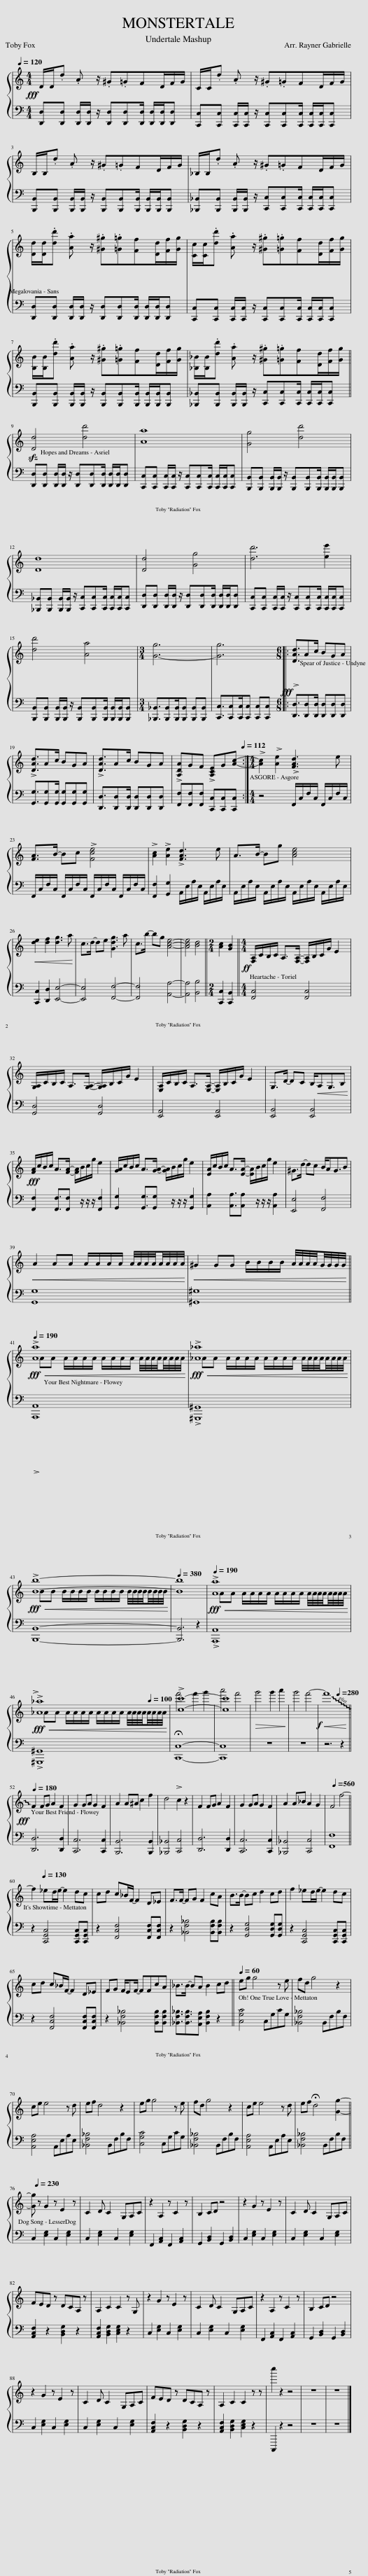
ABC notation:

X:1
%%score { ( 1 3 ) | 2 }
L:1/8
Q:1/4=120
M:4/4
I:linebreak $
K:C
V:1 treble
V:3 treble
V:2 bass
V:1
 D/D/.d .A z/ .^G.=GFD/F/G/ | C/C/.d .A z/ .^G.=GFD/F/G/ |$ B,/B,/.d .A z/ .^G.=GFD/F/G/ | _B,/B,/.d .A z/ .^G.=GFD/F/G/ |$ [Dd]/[Dd]/.[dd'] .[Aa] z/ .[^G^g].[=G=g][Ff][Dd]/[Ff]/[Gg]/ | %5
 [Cc]/[Cc]/.[dd'] .[Aa] z/ .[^G^g].[=G=g][Ff][Dd]/[Ff]/[Gg]/ |$ [B,B]/[B,B]/.[dd'] .[Aa] z/ .[^G^g].[=G=g][Ff][Dd]/[Ff]/[Gg]/ | [_B,_B]/[B,B]/.[dd'] .[Aa] z/ .[^G^g].[=G=g][Ff][Dd]/[Ff]/[Gg]/ ||$!sfz! [Dd]4 [dd']4 | [Aa]8 | %10
 [Gg]4 [dd']4 |$ [Dd]8 | [Dd]4 [Gg]4 | [dd']6 [ee']2 |$ [dd']4 [Aa]4 | %15
[M:3/4] [G-g]6 | [Gg]6 |:[M:6/8]!fff! !>![DAd]3/2Ac/ BGA |$ !>![DAd]3/2Ac/ BGA | !>![DAd]3/2Ac/ BGA | %20
 !>![A,DA]GF !>![A,CE]G[Ac]- :|[M:4/4][Q:1/4=112] !>![Ac]2 !>![Ae]2 !>![FAd]3 e |$ [FA]>B- Bc !>![Fce]4 | !>![Ac]2 !>![Ae]2 !>![FAd]3 e | A>B- Bg [Ace]4 |$ %25
!<(! [de]2 [df]2 [dg]3 a!<)! | c>d- de [Gdg]3 a | c>b- bg [Ace]4- | [Ace]4 [Bd]4 ||[M:2/4] [Ac]2 [GB]2 || %30
[M:4/4]!ff! [F,A,]/C/B,/C/ A,>[F,A,]- [F,A,]/B,/C/G/ E2 |$ [G,A,]/C/B,/C/ A,>[G,A,]- [G,A,]/B,/C/G/ E2 | [E,A,]/C/B,/C/ A,>[E,A,]- [E,A,]/B,/C/G/ E2 | G,>D- DC B,/!<(!A,G,3/2B,!<)! |$!fff! [FA]/c/B/c/ A>[FA]- [FA]/B/c/g/ e2 | %35
 [GA]/c/B/c/ A>[GA]- [GA]/B/c/g/ e2 | [EA]/c/B/c/ A>[EA]- [EA]/B/c/g/ e2 | ^G>d- dc B/AG3/2B |$!<(! A2 AA A/A/A/A/ A/4A/4A/4A/4A/4A/4A/4A/4!<)! |!<(! ^G2 GG B/B/B/B/ A/4A/4A/4A/4G/4G/4G/4G/4!<)! ||$ %40
!fff![Q:1/4=190]!<(! !>![Aa]8!<)! |!fff!!<(! !>![_A_a]8!<)! |$!fff!!<(! !>![Bb]8-!<)! |[Q:1/4=380] [Bb]8 |!fff![Q:1/4=190]!<(! !>![Aa]8!<)! |$ %45
!fff!!<(! !>![_A_a]8!<)! |[Q:1/4=100] !>![cc']8- | [cc']8 | g'4 g'2 a'2 | g'4!f! f'4- | %50
[Q:1/4=280]!<(! !~(!f'8!<)! ||$[Q:1/4=180] !~)!F2 FG A2 F2 | G2 GA G2 F2 | A2 A^A c2 f2 | d4 c2 z2 | %55
 F2 FG A2 F2 | G2 GA G2 F2 | A2 A_B A2 G2 | F4[Q:1/4=560] f4- ||$ f2[Q:1/4=130] _ed/e/- e2 dc | %60
 cd c_B/F/- F2 D_E | F>F- FG F2 cA | B>B- Bc d2 cd | f2 _ed/e/- e2 dc |$ cd c_B/F/- F2 D_E | %65
 FG F/EF/- FFcA | _B>B- BA B2 cd ||[Q:1/4=60] eg g4 z e | fd g4 z2 |$ ce e4 z d | %70
 ef d4 z2 | eg g4 z e | fd g4 z2 | ce e4 z d | ef !fermata!d4 [Gg]2- ||$ %75
[Q:1/4=230] [Gg] z G2 z E2 z | C2 D C2 G,A,C | z2 A,2 z C2 z | B,2 CD z4 | z2 G2 z E2 z | %80
 C2 D C2 G,A,C |$ FED z DCA, z | A,2 C2 C2 z G, | z2 G2 z E2 z | C2 D C2 G,A,C | %85
 z2 A,2 z C2 z | B,2 CD z4 |$ z2 G2 z E2 z | C2 D C2 G,A,C | FED z DCA, z | %90
 A,2 C2 C2 z z | c''2 z2 z4 | z8 | z8 |] %94
V:2
!fff! [D,,D,][D,,D,] [D,,D,]/[D,,D,]/ z/ [D,,D,][D,,D,][D,,D,]/ [D,,D,]/[D,,D,]/[D,,D,] | [C,,C,][C,,C,] [C,,C,]/[C,,C,]/ z/ [C,,C,][C,,C,][C,,C,]/ [C,,C,]/[C,,C,]/[C,,C,] |$ [B,,,B,,][B,,,B,,] [B,,,B,,]/[B,,,B,,]/ z/ [B,,,B,,][B,,,B,,][B,,,B,,]/ [B,,,B,,]/[B,,,B,,]/[B,,,B,,] | [_B,,,_B,,][B,,,B,,] [B,,,B,,]/[B,,,B,,]/ z/ [C,,C,][C,,C,][C,,C,]/ [C,,C,]/[C,,C,]/[C,,C,] |$ [D,,D,][D,,D,] [D,,D,]/[D,,D,]/ z/ [D,,D,][D,,D,][D,,D,]/ [D,,D,]/[D,,D,]/[D,,D,] | %5
 [C,,C,][C,,C,] [C,,C,]/[C,,C,]/ z/ [C,,C,][C,,C,][C,,C,]/ [C,,C,]/[C,,C,]/[C,,C,] |$ [B,,,B,,][B,,,B,,] [B,,,B,,]/[B,,,B,,]/ z/ [B,,,B,,][B,,,B,,][B,,,B,,]/ [B,,,B,,]/[B,,,B,,]/[B,,,B,,] | [_B,,,_B,,][B,,,B,,] [B,,,B,,]/[B,,,B,,]/ z/ [C,,C,][C,,C,][C,,C,]/ [C,,C,]/[C,,C,]/[C,,C,] ||$ [D,,D,][D,,D,] [D,,D,]/[D,,D,]/ z/ [D,,D,][D,,D,][D,,D,]/ [D,,D,]/[D,,D,]/[D,,D,] | [C,,C,][C,,C,] [C,,C,]/[C,,C,]/ z/ [C,,C,][C,,C,][C,,C,]/ [C,,C,]/[C,,C,]/[C,,C,] | %10
 [B,,,B,,][B,,,B,,] [B,,,B,,]/[B,,,B,,]/ z/ [B,,,B,,][B,,,B,,][B,,,B,,]/ [B,,,B,,]/[B,,,B,,]/[B,,,B,,] |$ [_B,,,_B,,][B,,,B,,] [B,,,B,,]/[B,,,B,,]/ z/ [C,,C,][C,,C,][C,,C,]/ [C,,C,]/[C,,C,]/[C,,C,] | [D,,D,][D,,D,] [D,,D,]/[D,,D,]/ z/ [D,,D,][D,,D,][D,,D,]/ [D,,D,]/[D,,D,]/[D,,D,] | [C,,C,][C,,C,] [C,,C,]/[C,,C,]/ z/ [C,,C,][C,,C,][C,,C,]/ [C,,C,]/[C,,C,]/[C,,C,] |$ [B,,,B,,][B,,,B,,] [B,,,B,,]/[B,,,B,,]/ z/ [B,,,B,,][B,,,B,,][B,,,B,,]/ [B,,,B,,]/[B,,,B,,]/[B,,,B,,] | %15
[M:3/4] [_B,,,_B,,]3/2[B,,,B,,][B,,,B,,]/[B,,,B,,] [B,,,B,,][B,,,B,,] | [C,,C,]3/2[C,,C,][C,,C,]/[C,,C,] [C,,C,][C,,C,] |:[M:6/8] [D,,D,]3/2[D,,D,][D,,D,]/ [D,,D,][D,,D,][D,,D,] |$ [G,,G,]3/2[G,,G,][G,,G,]/ [G,,G,][G,,G,][G,,G,] | [D,,D,]3/2[D,,D,][D,,D,]/ [D,,D,][D,,D,][D,,D,] | %20
 [F,,F,][F,,F,][F,,F,] [C,,C,][C,,C,][C,,C,] :|[M:4/4] z4 F,,/C,/F,/C,/ F,,/C,/F,/C,/ |$ F,,/C,/F,/C,/ F,,/C,/F,/C,/ F,,/C,/F,/C,/ F,,/C,/F,/C,/ | [F,,F,]2 [G,,G,]2 A,,/E,/A,/E,/ A,,/E,/A,/E,/ | A,,/E,/A,/E,/ A,,/E,/A,/E,/ A,,/E,/A,/E,/ A,,/E,/A,/E,/ |$ %25
 [C,,C,]2 [D,,D,]2 [E,,E,]4- | [E,,E,]4 [F,,F,]4- | [F,,F,]4 [A,,A,]4- | [A,,A,]4 [B,,B,]4 ||[M:2/4] [C,,C,]2 [C,,B,,]2 || %30
[M:4/4] [F,,C,]4 [F,,C,]4 |$ [G,,D,]4 [G,,D,]4 | [E,,A,,]4 [E,,A,,]4 | [E,,B,,]4 [E,,B,,]4 |$ [F,,F,]2 [F,,F,]3/2[F,,F,] z/ z/ z/ [F,,F,]2 | %35
 [G,,G,]2 [G,,G,]3/2[G,,G,] z/ z/ z/ [G,,G,]2 | [A,,A,]2 [A,,A,]3/2[A,,A,] z/ z/ z/ [A,,A,]2 | [E,,E,]4 [F,,F,]4 |$ [G,,G,]8 | [^G,,^G,]8 ||$ %40
 !>![A,,,A,,]8 | !>![^G,,,^G,,]8 |$ !>![B,,,B,,]8- | [B,,,B,,]6 z2 | !>![A,,,A,,]8 |$ %45
 !>![^G,,,^G,,]8 | !>!!fermata![C,,C,]8- | [C,,C,]8 |!>(! z8!>)! | z8 | %50
 z6 z2 ||$!fff! [D,,D,]6 [D,,D,]2 | [C,,C,]6 [C,,C,]2 | [B,,,B,,]6 [B,,,B,,]2 | [_B,,,_B,,]4 [C,,C,]4 | %55
 [D,,D,]6 [D,,D,]2 | [C,,C,]6 [C,,C,]2 | [_B,,,_B,,]4 [C,,C,]4 | [F,,F,]8 ||$ z2 [C,,G,,C,]4 [C,,G,,C,][C,,G,,C,] | %60
 z2 [F,,C,F,]4 [F,,C,F,][F,,C,F,] | z2 [_B,,F,_B,]4 [B,,F,B,][B,,F,B,] | z2 [G,,D,G,]4 [G,,D,G,][G,,D,G,] | z2 [C,,G,,C,]4 [C,,G,,C,][C,,G,,C,] |$ z2 [F,,C,F,]4 [F,,C,F,][F,,C,F,] | %65
 z2 [_B,,F,_B,]4 [B,,F,B,][B,,F,B,] | [_B,,F,_B,]3/2[B,,F,B,]3/2[A,,E,A,] [B,,F,B,]2 z2 || [C,G,C]4 C,G,CG, | [_B,,F,_B,]4 B,,F,B,F, |$ [A,,E,A,]4 A,,E,A,E, | %70
 [_B,,F,_B,]4 B,,F,B,F, | [C,G,C]4 C,G,CG, | [_B,,F,_B,]4 B,,F,B,F, | [A,,E,A,]4 A,,E,A,E, | [_B,,F,_B,]4 B,,F,B,F, ||$ %75
 C,2 [E,G,]2 C,2 [E,G,]2 | C,2 [E,G,]2 C,2 [E,G,]2 | F,,2 [A,,C,]2 F,,2 [A,,C,]2 | G,,2 [B,,D,]2 G,,2 [B,,D,]2 | C,2 [E,G,]2 C,2 [E,G,]2 | %80
 C,2 [E,G,]2 C,2 [E,G,]2 |$ [A,,C,F,]2 z2 [B,,D,G,]2 z2 | [A,,C,F,]2 [B,,D,G,]2 [C,E,G,]2 z2 | C,2 [E,G,]2 C,2 [E,G,]2 | C,2 [E,G,]2 C,2 [E,G,]2 | %85
 F,,2 [A,,C,]2 F,,2 [A,,C,]2 | G,,2 [B,,D,]2 G,,2 [B,,D,]2 |$ C,2 [E,G,]2 C,2 [E,G,]2 | C,2 [E,G,]2 C,2 [E,G,]2 | [A,,C,F,]2 z2 [B,,D,G,]2 z2 | %90
 [A,,C,F,]2 [B,,D,G,]2 [C,E,G,]2 z2 | C,,,2 z2 z4 | z8 | z8 |] %94
V:3
 x8 | x8 |$ x8 | x8 |$ x8 | %5
 x8 |$ x8 | x8 ||$ x8 | x8 | %10
 x8 |$ x8 | x8 | x8 |$ x8 | %15
[M:3/4] x6 | x6 |:[M:6/8] x6 |$ x6 | x6 | %20
 x6 :|[M:4/4] x8 |$ x8 | x8 | x8 |$ %25
 x8 | x8 | x8 | x8 ||[M:2/4] x4 || %30
[M:4/4] x8 |$ x8 | x8 | x8 |$ x8 | %35
 x8 | x8 | x8 |$ x8 | x8 ||$ %40
 AA A/A/A/A/ A/A/A/A/ A/4A/4A/4A/4A/4A/4A/4A/4 | _AA A/A/A/A/ A/A/A/A/ A/4A/4A/4A/4A/4A/4A/4A/4 |$ BB B/B/B/B/ B/B/B/B/ B/4B/4B/4B/4B/4B/4B/4B/4 | x8 | AA A/A/A/A/ A/A/A/A/ A/4A/4A/4A/4A/4A/4A/4A/4 |$ %45
 _AA A/A/A/A/ A/A/A/A/ A/4A/4A/4A/4A/4A/4A/4A/4 | f'4 f'2 g'2 | a'4 f'4 | x8 | x8 | %50
 x8 ||$ x8 | x8 | x8 | x8 | %55
 x8 | x8 | x8 | x8 ||$ x8 | %60
 x8 | x8 | x8 | x8 |$ x8 | %65
 x8 | x8 || x8 | x8 |$ x8 | %70
 x8 | x8 | x8 | x8 | x8 ||$ %75
 x8 | x8 | x8 | x8 | x8 | %80
 x8 |$ x8 | x8 | x8 | x8 | %85
 x8 | x8 |$ x8 | x8 | x8 | %90
 x8 | x8 | x8 | x8 |] %94
